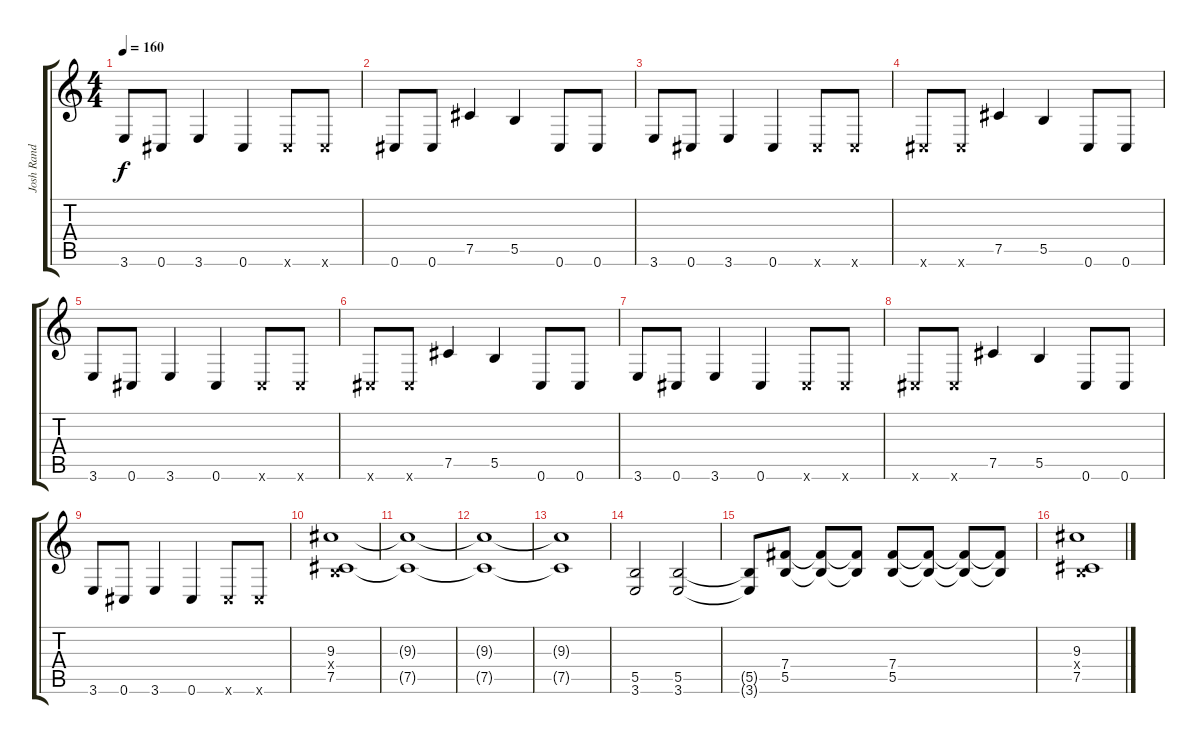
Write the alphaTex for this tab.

\track ("Josh Rand" "Josh Rand") {instrument distortionguitar}
\staff {score tabs}
\tuning (Db4 Ab3 E3 B2 Gb2 Db2) {hide}
\ts (4 4)
\tempo 160
\clef g2
\ks c
3.6.8{dy f} 0.6.8 3.6.4 0.6.4 0.6{x}.8 0.6{x}.8 |
0.6.8 0.6.8 7.5.4 5.5.4 0.6.8 0.6.8 |
3.6.8 0.6.8 3.6.4 0.6.4 0.6{x}.8 0.6{x}.8 |
0.6{x}.8 0.6{x}.8 7.5.4 5.5.4 0.6.8 0.6.8 |
3.6.8 0.6.8 3.6.4 0.6.4 0.6{x}.8 0.6{x}.8 |
0.6{x}.8 0.6{x}.8 7.5.4 5.5.4 0.6.8 0.6.8 |
3.6.8 0.6.8 3.6.4 0.6.4 0.6{x}.8 0.6{x}.8 |
0.6{x}.8 0.6{x}.8 7.5.4 5.5.4 0.6.8 0.6.8 |
3.6.8 0.6.8 3.6.4 0.6.4 0.6{x}.8 0.6{x}.8 |
(9.3 0.4{x} 7.5).1 |
(9.3{t} 7.5{t}).1 |
(9.3{t} 7.5{t}).1 |
(9.3{t} 7.5{t}).1 |
(5.5 3.6).2 (5.5 3.6).2 |
(5.5{t} 3.6{t}).8 (7.4 5.5).8 (7.4{t} 5.5{t}).8 (7.4{t} 5.5{t}).8 (7.4 5.5).8 (7.4{t} 5.5{t}).8 (7.4{t} 5.5{t}).8 (7.4{t} 5.5{t}).8 |
(9.3 0.4{x} 7.5).1
